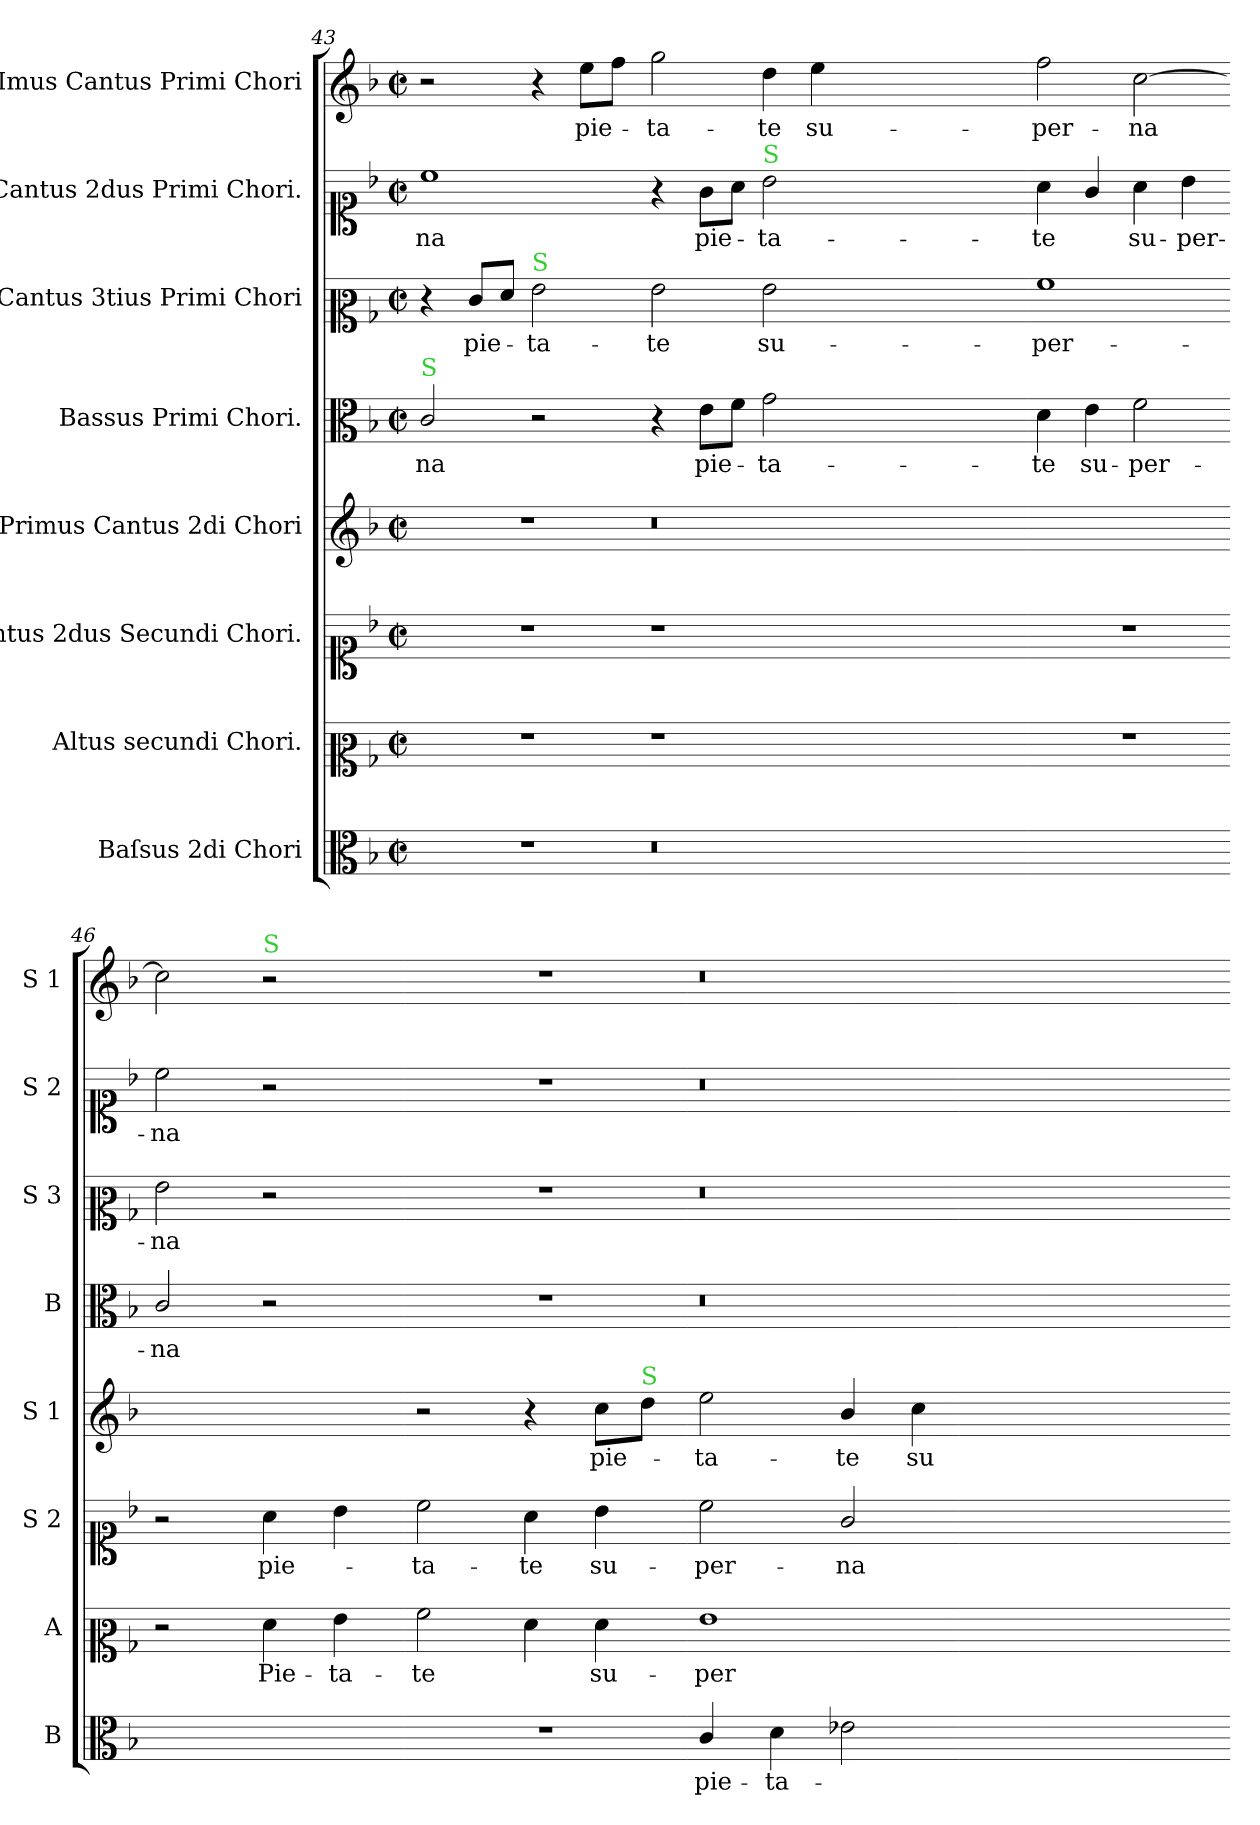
**kern	**text	**kern	**text	**kern	**text	**kern	**text	**kern	**text	**kern	**text	**kern	**text	**kern	**text
*part8	*part8	*part7	*part7	*part6	*part6	*part5	*part5	*part4	*part4	*part3	*part3	*part2	*part2	*part1	*part1
*staff8	*staff8	*staff7	*staff7	*staff6	*staff6	*staff5	*staff5	*staff4	*staff4	*staff3	*staff3	*staff2	*staff2	*staff1	*staff1
*I"Baſsus 2di Chori	*	*I"Altus secundi Chori.	*	*I"Cantus 2dus Secundi Chori.	*	*I"Primus Cantus 2di Chori	*	*I"Bassus Primi Chori.	*	*I"Cantus 3tius Primi Chori	*	*I"Cantus 2dus Primi Chori.	*	*I"Imus Cantus Primi Chori	*
*I'B	*	*I'A	*	*I'S 2	*	*I'S 1	*	*I'B	*	*I'S 3	*	*I'S 2	*	*I'S 1	*
*clefC3	*	*clefC2	*	*clefC1	*	*clefG2	*	*clefC3	*	*clefC2	*	*clefC1	*	*clefG2	*
*k[b-]	*	*k[b-]	*	*k[b-]	*	*k[b-]	*	*k[b-]	*	*k[b-]	*	*k[b-]	*	*k[b-]	*
*F:	*	*F:	*	*F:	*	*F:	*	*F:	*	*F:	*	*F:	*	*F:	*
*M2/2	*	*M2/2	*	*M2/2	*	*M2/2	*	*M2/2	*	*M2/2	*	*M2/2	*	*M2/2	*
*met(c|)	*	*met(c|)	*	*met(c|)	*	*met(c|)	*	*met(c|)	*	*met(c|)	*	*met(c|)	*	*met(c|)	*
=43	=43	=43	=43	=43	=43	=43	=43	=43	=43	=43	=43	=43	=43	=43	=43
!	!	!	!	!	!	!	!	!LO:TX:a:color=limegreen:t=S	!	!	!	!	!	!	!
1r	.	1r	.	1r	.	1r	.	2c/	-na	4r	.	1cc	-na	2r	.
.	.	.	.	.	.	.	.	.	.	8e/L	pie-	.	.	.	.
.	.	.	.	.	.	.	.	.	.	8f/J	.	.	.	.	.
!	!	!	!	!	!	!	!	!	!	!LO:TX:a:color=limegreen:t=S	!	!	!	!	!
.	.	.	.	.	.	.	.	2r	.	2g\	-ta-	.	.	4r	.
.	.	.	.	.	.	.	.	.	.	.	.	.	.	8ee\L	pie-
.	.	.	.	.	.	.	.	.	.	.	.	.	.	8ff\J	.
=44-	=44-	=44-	=44-	=44-	=44-	=44-	=44-	=44-	=44-	=44-	=44-	=44-	=44-	=44-	=44-
0.r	.	1r	.	1r	.	0.r	.	4r	.	2g\	-te	4r	.	2gg\	-ta-
.	.	.	.	.	.	.	.	8e\L	pie-	.	.	8g\L	pie-	.	.
.	.	.	.	.	.	.	.	8f\J	.	.	.	8a\J	.	.	.
!	!	!	!	!	!	!	!	!	!	!	!	!LO:TX:a:color=limegreen:t=S	!	!	!
.	.	.	.	.	.	.	.	2g\	-ta-	2g\	su-	2b-\	-ta-	4dd\	-te
.	.	.	.	.	.	.	.	.	.	.	.	.	.	4ee\	su-
.	.	0ryy	.	0ryy	.	.	.	0ryy	.	0ryy	.	0ryy	.	0ryy	.
=45-	=45-	=45-	=45-	=45-	=45-	=45-	=45-	=45-	=45-	=45-	=45-	=45-	=45-	=45-	=45-
1ryy	.	1r	.	1r	.	1ryy	.	4d\	-te	1a	-per-	4a\	-te	2ff\	-per-
.	.	.	.	.	.	.	.	4e\	su-	.	.	4g/	.	.	.
.	.	.	.	.	.	.	.	2f\	-per-	.	.	4a\	su-	[2cc\	-na
.	.	.	.	.	.	.	.	.	.	.	.	4b-\	-per-	.	.
=46-	=46-	=46-	=46-	=46-	=46-	=46-	=46-	=46-	=46-	=46-	=46-	=46-	=46-	=46-	=46-
1ryy	.	2r	.	2r	.	1ryy	.	2c/	-na	2g\	-na	2cc\	-na	2cc\]	.
!	!	!	!	!	!	!	!	!	!	!	!	!	!	!LO:TX:a:color=limegreen:t=S	!
.	.	4f\	Pie-	4a\	pie-	.	.	2r	.	2r	.	2r	.	2r	.
.	.	4g\	-ta-	4b-\	.	.	.	.	.	.	.	.	.	.	.
=47-	=47-	=47-	=47-	=47-	=47-	=47-	=47-	=47-	=47-	=47-	=47-	=47-	=47-	=47-	=47-
1r	.	2a\	-te	2cc\	-ta-	2r	.	1r	.	1r	.	1r	.	1r	.
.	.	4f\	.	4a\	-te	4r	.	.	.	.	.	.	.	.	.
.	.	4f\	su-	4b-\	su-	8cc\L	pie-	.	.	.	.	.	.	.	.
!	!	!	!	!	!	!LO:TX:a:color=limegreen:t=S	!	!	!	!	!	!	!	!	!
.	.	.	.	.	.	8dd\J	.	.	.	.	.	.	.	.	.
=48-	=48-	=48-	=48-	=48-	=48-	=48-	=48-	=48-	=48-	=48-	=48-	=48-	=48-	=48-	=48-
4c/	pie-	1g	-per-	2cc\	-per-	2ee\	-ta-	0.r	.	0.r	.	0.r	.	0.r	.
4d\	-ta-	.	.	.	.	.	.	.	.	.	.	.	.	.	.
2e-X\	.	.	.	2g/	-na	4b-/	-te	.	.	.	.	.	.	.	.
.	.	.	.	.	.	4cc\	su-	.	.	.	.	.	.	.	.
0ryy	.	0ryy	.	0ryy	.	0ryy	.	.	.	.	.	.	.	.	.
=-	=-	=-	=-	=-	=-	=-	=-	=-	=-	=-	=-	=-	=-	=-	=-
*-	*-	*-	*-	*-	*-	*-	*-	*-	*-	*-	*-	*-	*-	*-	*-
